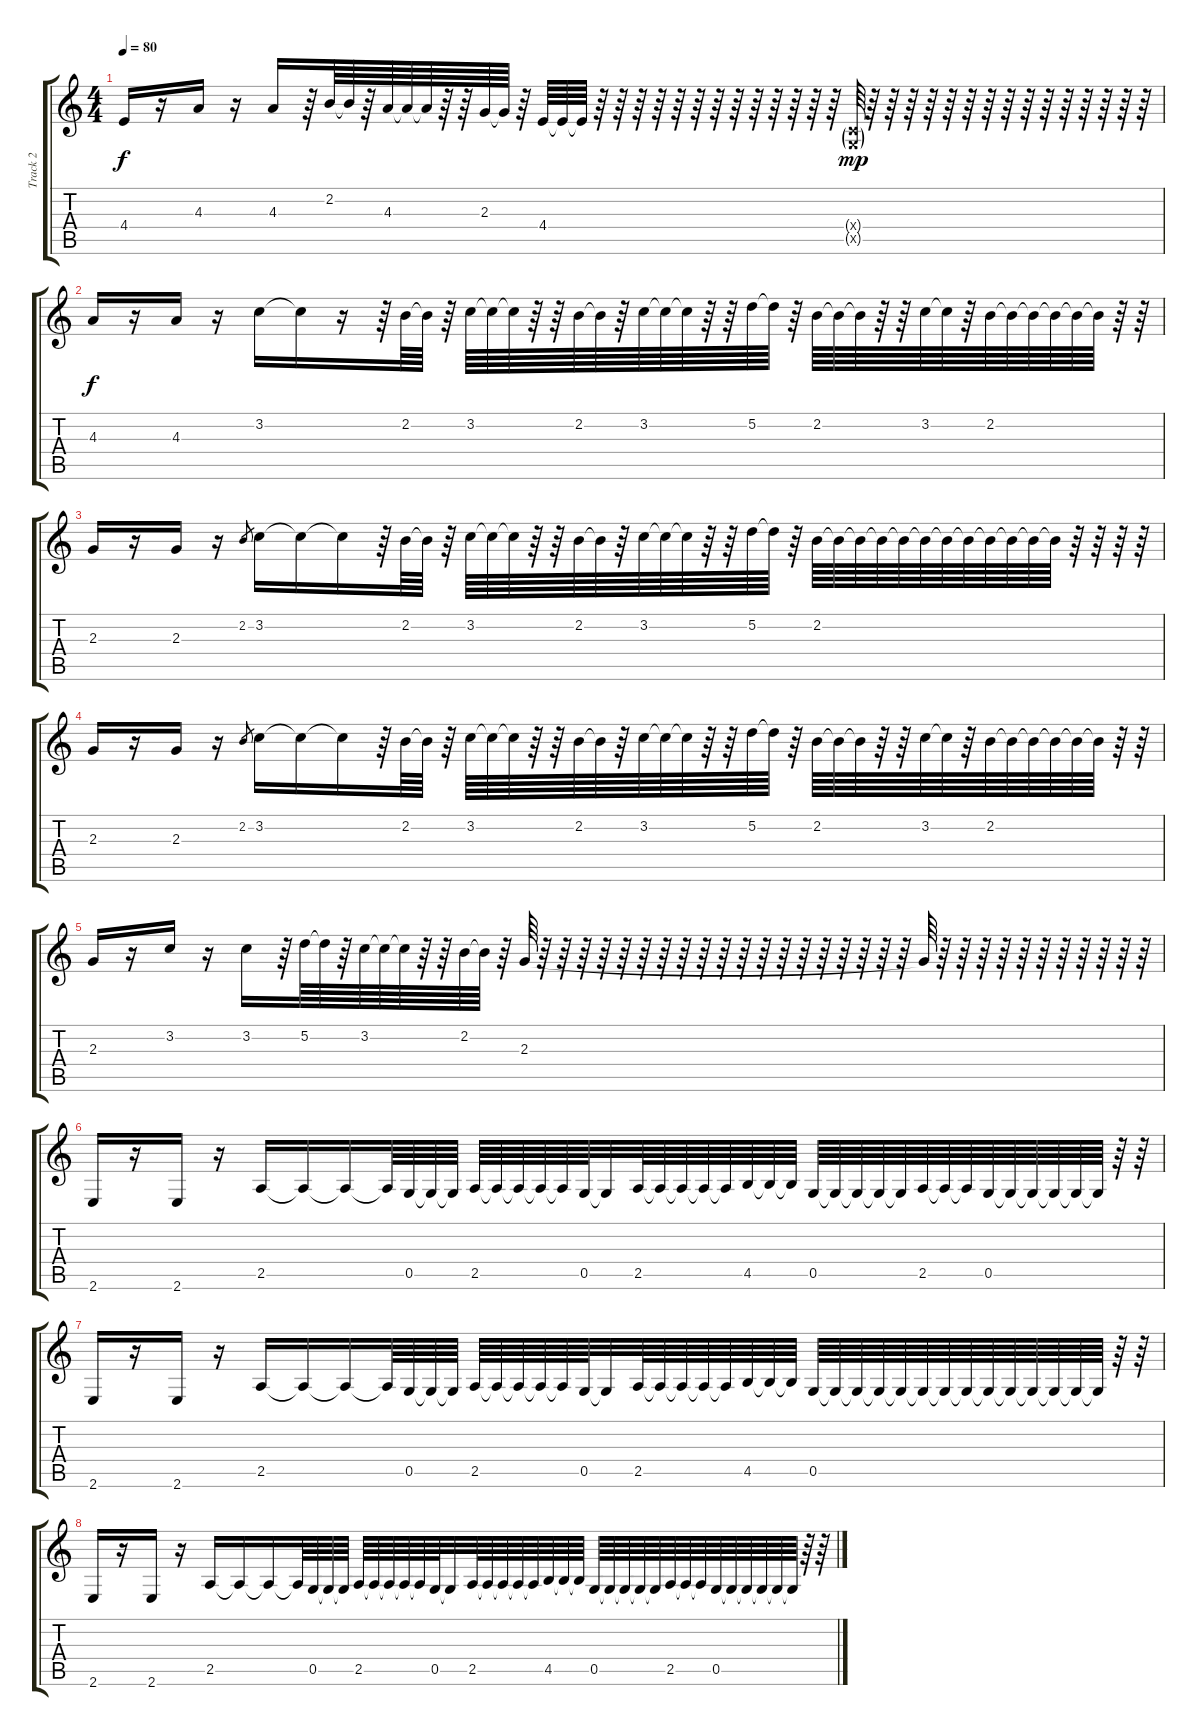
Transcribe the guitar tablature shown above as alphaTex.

\track ("Track 2" "Track 2") {instrument electricguitarmuted}
\staff {score tabs}
\tuning (D4 A3 F3 C3 G2 D2) {hide}
\ts (4 4)
\tempo 80
\clef g2
\ks c
4.4.16{dy f} r.16 4.3.16 r.16 4.3.16 r.64 2.2.64 2.2{t}.64 r.64 4.3.64 4.3{t}.64 4.3{t}.64 r.64 r.64 2.3.64 2.3{t}.64 r.64 4.4.64 4.4{t}.64 4.4{t}.64 r.64 r.64 r.64 r.64 r.64 r.64 r.64 r.64 r.64 r.64 r.64 r.64 r.64 (0.4{g x} 0.5{g x}).64{dy mp} r.64 r.64 r.64 r.64 r.64 r.64 r.64 r.64 r.64 r.64 r.64 r.64 r.64 r.64 r.64 |
4.3.16{dy f} r.16 4.3.16 r.16 3.2.16 3.2{t}.16 r.16 r.64 2.2.64 2.2{t}.64 r.64 3.2.64 3.2{t}.64 3.2{t}.64 r.64 r.64 2.2.64 2.2{t}.64 r.64 3.2.64 3.2{t}.64 3.2{t}.64 r.64 r.64 5.2.64 5.2{t}.64 r.64 2.2.64 2.2{t}.64 2.2{t}.64 r.64 r.64 3.2.64 3.2{t}.64 r.64 2.2.64 2.2{t}.64 2.2{t}.64 2.2{t}.64 2.2{t}.64 2.2{t}.64 r.64 r.64 |
2.3.16 r.16 2.3.16 r.16 2.2.8{gr} 3.2.16 3.2{t}.16 3.2{t}.16 r.64 2.2.64 2.2{t}.64 r.64 3.2.64 3.2{t}.64 3.2{t}.64 r.64 r.64 2.2.64 2.2{t}.64 r.64 3.2.64 3.2{t}.64 3.2{t}.64 r.64 r.64 5.2.64 5.2{t}.64 r.64 2.2.64 2.2{t}.64 2.2{t}.64 2.2{t}.64 2.2{t}.64 2.2{t}.64 2.2{t}.64 2.2{t}.64 2.2{t}.64 2.2{t}.64 2.2{t}.64 2.2{t}.64 r.64 r.64 r.64 r.64 |
2.3.16 r.16 2.3.16 r.16 2.2.8{gr} 3.2.16 3.2{t}.16 3.2{t}.16 r.64 2.2.64 2.2{t}.64 r.64 3.2.64 3.2{t}.64 3.2{t}.64 r.64 r.64 2.2.64 2.2{t}.64 r.64 3.2.64 3.2{t}.64 3.2{t}.64 r.64 r.64 5.2.64 5.2{t}.64 r.64 2.2.64 2.2{t}.64 2.2{t}.64 r.64 r.64 3.2.64 3.2{t}.64 r.64 2.2.64 2.2{t}.64 2.2{t}.64 2.2{t}.64 2.2{t}.64 2.2{t}.64 r.64 r.64 |
2.3.16 r.16 3.2.16 r.16 3.2.16 r.64 5.2.64 5.2{t}.64 r.64 3.2.64 3.2{t}.64 3.2{t}.64 r.64 r.64 2.2.64 2.2{t}.64 r.64 2.3.64 r.64 r.64 r.64 r.64 r.64 r.64 r.64 r.64 r.64 r.64 r.64 r.64 r.64 r.64 r.64 r.64 r.64 r.64 r.64 2.3{t}.64 r.64 r.64 r.64 r.64 r.64 r.64 r.64 r.64 r.64 r.64 r.64 |
2.6.16{volume 12 instrument distortionguitar} r.16 2.6.16 r.16 2.5.16 2.5{t}.16 2.5{t}.16 2.5{t}.64 0.5.64 0.5{t}.64 0.5{t}.64 2.5.64 2.5{t}.64 2.5{t}.64 2.5{t}.64 2.5{t}.64 0.5.64 0.5{t}.32 2.5.64 2.5{t}.64 2.5{t}.64 2.5{t}.64 2.5{t}.64 4.5.64 4.5{t}.64 4.5{t}.64 0.5.64 0.5{t}.64 0.5{t}.64 0.5{t}.64 0.5{t}.64 2.5.64 2.5{t}.64 2.5{t}.64 0.5.64 0.5{t}.64 0.5{t}.64 0.5{t}.64 0.5{t}.64 0.5{t}.64 r.64 r.64 |
2.6.16 r.16 2.6.16 r.16 2.5.16 2.5{t}.16 2.5{t}.16 2.5{t}.64 0.5.64 0.5{t}.64 0.5{t}.64 2.5.64 2.5{t}.64 2.5{t}.64 2.5{t}.64 2.5{t}.64 0.5.64 0.5{t}.32 2.5.64 2.5{t}.64 2.5{t}.64 2.5{t}.64 2.5{t}.64 4.5.64 4.5{t}.64 4.5{t}.64 0.5.64 0.5{t}.64 0.5{t}.64 0.5{t}.64 0.5{t}.64 0.5{t}.64 0.5{t}.64 0.5{t}.64 0.5{t}.64 0.5{t}.64 0.5{t}.64 0.5{t}.64 0.5{t}.64 0.5{t}.64 r.64 r.64 |
2.6.16 r.16 2.6.16 r.16 2.5.16 2.5{t}.16 2.5{t}.16 2.5{t}.64 0.5.64 0.5{t}.64 0.5{t}.64 2.5.64 2.5{t}.64 2.5{t}.64 2.5{t}.64 2.5{t}.64 0.5.64 0.5{t}.32 2.5.64 2.5{t}.64 2.5{t}.64 2.5{t}.64 2.5{t}.64 4.5.64 4.5{t}.64 4.5{t}.64 0.5.64 0.5{t}.64 0.5{t}.64 0.5{t}.64 0.5{t}.64 2.5.64 2.5{t}.64 2.5{t}.64 0.5.64 0.5{t}.64 0.5{t}.64 0.5{t}.64 0.5{t}.64 0.5{t}.64 r.64 r.64
